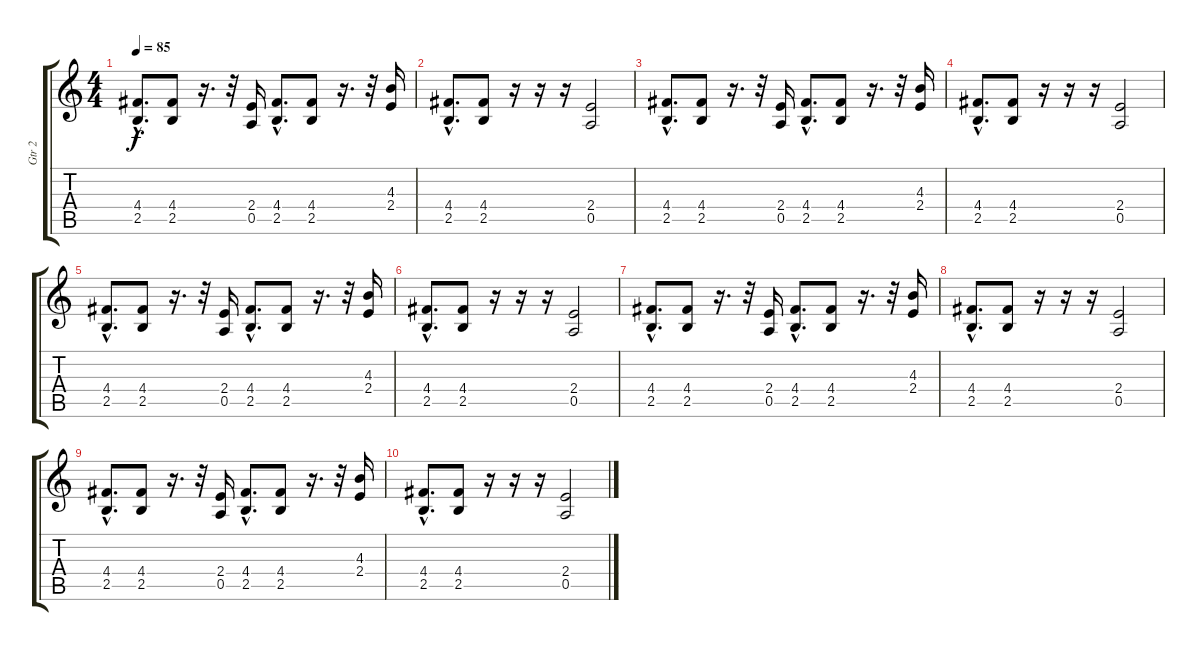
\track ("Gtr 2" "Gtr 2") {instrument distortionguitar}
\staff {score tabs}
\tuning (E4 B3 G3 D3 A2 E2) {hide}
\ts (4 4)
\tempo 85
\clef g2
\ks c
(4.4{hac} 2.5{hac}).8{d dy f} (4.4 2.5).8 r.16{d} r.32 (2.4 0.5).16 (4.4{hac} 2.5{hac}).8{d} (4.4 2.5).8 r.16{d} r.32 (4.3 2.4).16 |
(4.4{hac} 2.5{hac}).8{d} (4.4 2.5).8 r.16 r.16 r.16 (2.4 0.5).2 |
(4.4{hac} 2.5{hac}).8{d} (4.4 2.5).8 r.16{d} r.32 (2.4 0.5).16 (4.4{hac} 2.5{hac}).8{d} (4.4 2.5).8 r.16{d} r.32 (4.3 2.4).16 |
(4.4{hac} 2.5{hac}).8{d} (4.4 2.5).8 r.16 r.16 r.16 (2.4 0.5).2 |
(4.4{hac} 2.5{hac}).8{d} (4.4 2.5).8 r.16{d} r.32 (2.4 0.5).16 (4.4{hac} 2.5{hac}).8{d} (4.4 2.5).8 r.16{d} r.32 (4.3 2.4).16 |
(4.4{hac} 2.5{hac}).8{d} (4.4 2.5).8 r.16 r.16 r.16 (2.4 0.5).2 |
(4.4{hac} 2.5{hac}).8{d} (4.4 2.5).8 r.16{d} r.32 (2.4 0.5).16 (4.4{hac} 2.5{hac}).8{d} (4.4 2.5).8 r.16{d} r.32 (4.3 2.4).16 |
(4.4{hac} 2.5{hac}).8{d} (4.4 2.5).8 r.16 r.16 r.16 (2.4 0.5).2 |
(4.4{hac} 2.5{hac}).8{d} (4.4 2.5).8 r.16{d} r.32 (2.4 0.5).16 (4.4{hac} 2.5{hac}).8{d} (4.4 2.5).8 r.16{d} r.32 (4.3 2.4).16 |
(4.4{hac} 2.5{hac}).8{d} (4.4 2.5).8 r.16 r.16 r.16 (2.4 0.5).2
